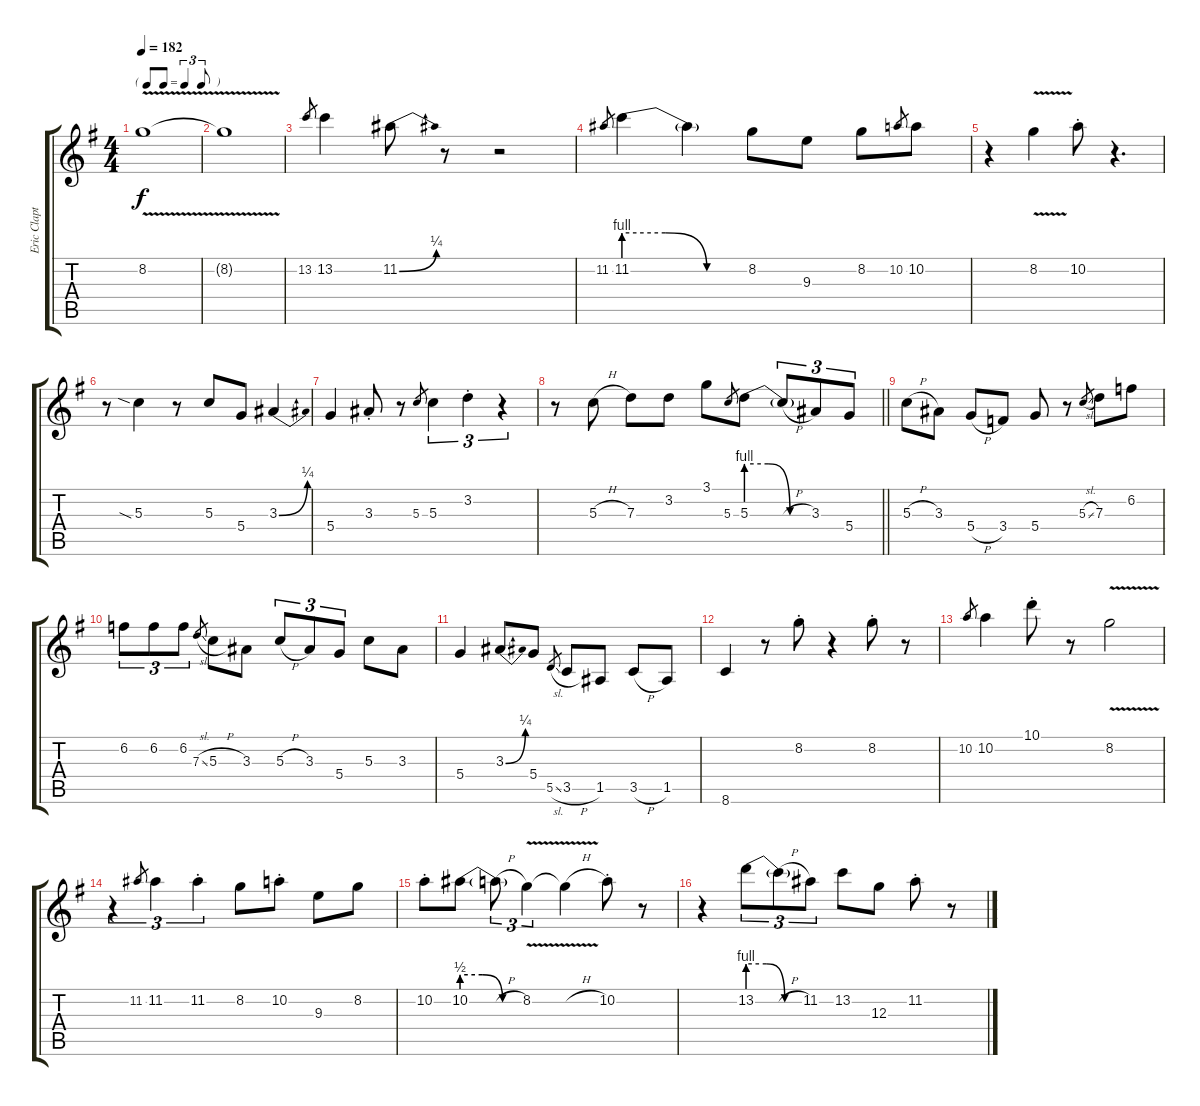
\track ("Eric Clapton - Electric Guitar" "Eric Clapt") {instrument overdrivenguitar}
\staff {score tabs}
\tuning (E4 B3 G3 D3 A2 E2) {hide}
\ts (4 4)
\tf triplet8th
\tempo 182
\clef g2
\ks g
8.2{v t}.1{dy f} |
8.2{t}.1 |
13.2.8{gr} 13.2.4 11.2{be (bend 0 0 60 1)}.8 r.8 r.2 |
11.2.8{gr} 11.2{be (custom 0 4 20 4 40 0 60 0)}.4 11.2{t}.4 8.2.8 9.3.8 8.2.8 10.2.8{gr} 10.2.8 |
r.4 8.2{v}.4 10.2{st}.8 r.4{d} |
r.8 5.3{sia}.4 r.8 5.3.8 5.4.8 3.3{be (bend 0 0 60 1)}.4 |
5.4.4 3.3{st}.8 r.8 5.3.8{gr} 5.3.4{tu (3 2)} 3.2{st}.4{tu (3 2)} r.4{tu (3 2)} |
\barLineRight lightlight
r.8 5.3{h}.8 7.3.8 3.2.8 3.1.8 5.3.8{gr} 5.3{be (custom 0 4 20 4 40 0 60 0)}.8 5.3{h t}.8{tu (3 2)} 3.3.8{tu (3 2)} 5.4.8{tu (3 2)} |
5.3{h}.8 3.3.8 5.4{h}.8 3.4.8 5.4.8 r.8 5.3{sl}.8{gr} 7.3.8 6.2.8 |
6.2.8{tu (3 2)} 6.2.8{tu (3 2)} 6.2.8{tu (3 2)} 7.3{sl}.8{gr} 5.3{h}.8 3.3.8 5.3{h}.8{tu (3 2)} 3.3.8{tu (3 2)} 5.4.8{tu (3 2)} 5.3.8 3.3.8 |
5.4.4 3.3{be (bend 0 0 60 1)}.8 5.4.8 5.5{sl}.8{gr} 3.5{h}.8 1.5.8 3.5{h}.8 1.5.8 |
8.6.4 r.8 8.2{st}.8 r.4 8.2{st}.8 r.8 |
10.2.8{gr} 10.2.4 10.1{st}.8 r.8 8.2{v}.2 |
r.4{tu (3 2)} 11.2.8{gr} 11.2.4{tu (3 2)} 11.2{st}.4{tu (3 2)} 8.2.8 10.2{st}.8 9.3.8 8.2.8 |
10.2{st}.8 10.2{be (custom 0 2 20 2 40 0 60 0)}.8 10.2{h t}.8{tu (3 2)} 8.2{v}.4{tu (3 2)} 8.2{h t}.4 10.2{st}.8 r.8 |
r.4 13.2{be (custom 0 4 20 4 40 0 60 0)}.8{tu (3 2)} 13.2{h t}.8{tu (3 2)} 11.2.8{tu (3 2)} 13.2.8 12.3.8 11.2{st}.8 r.8
